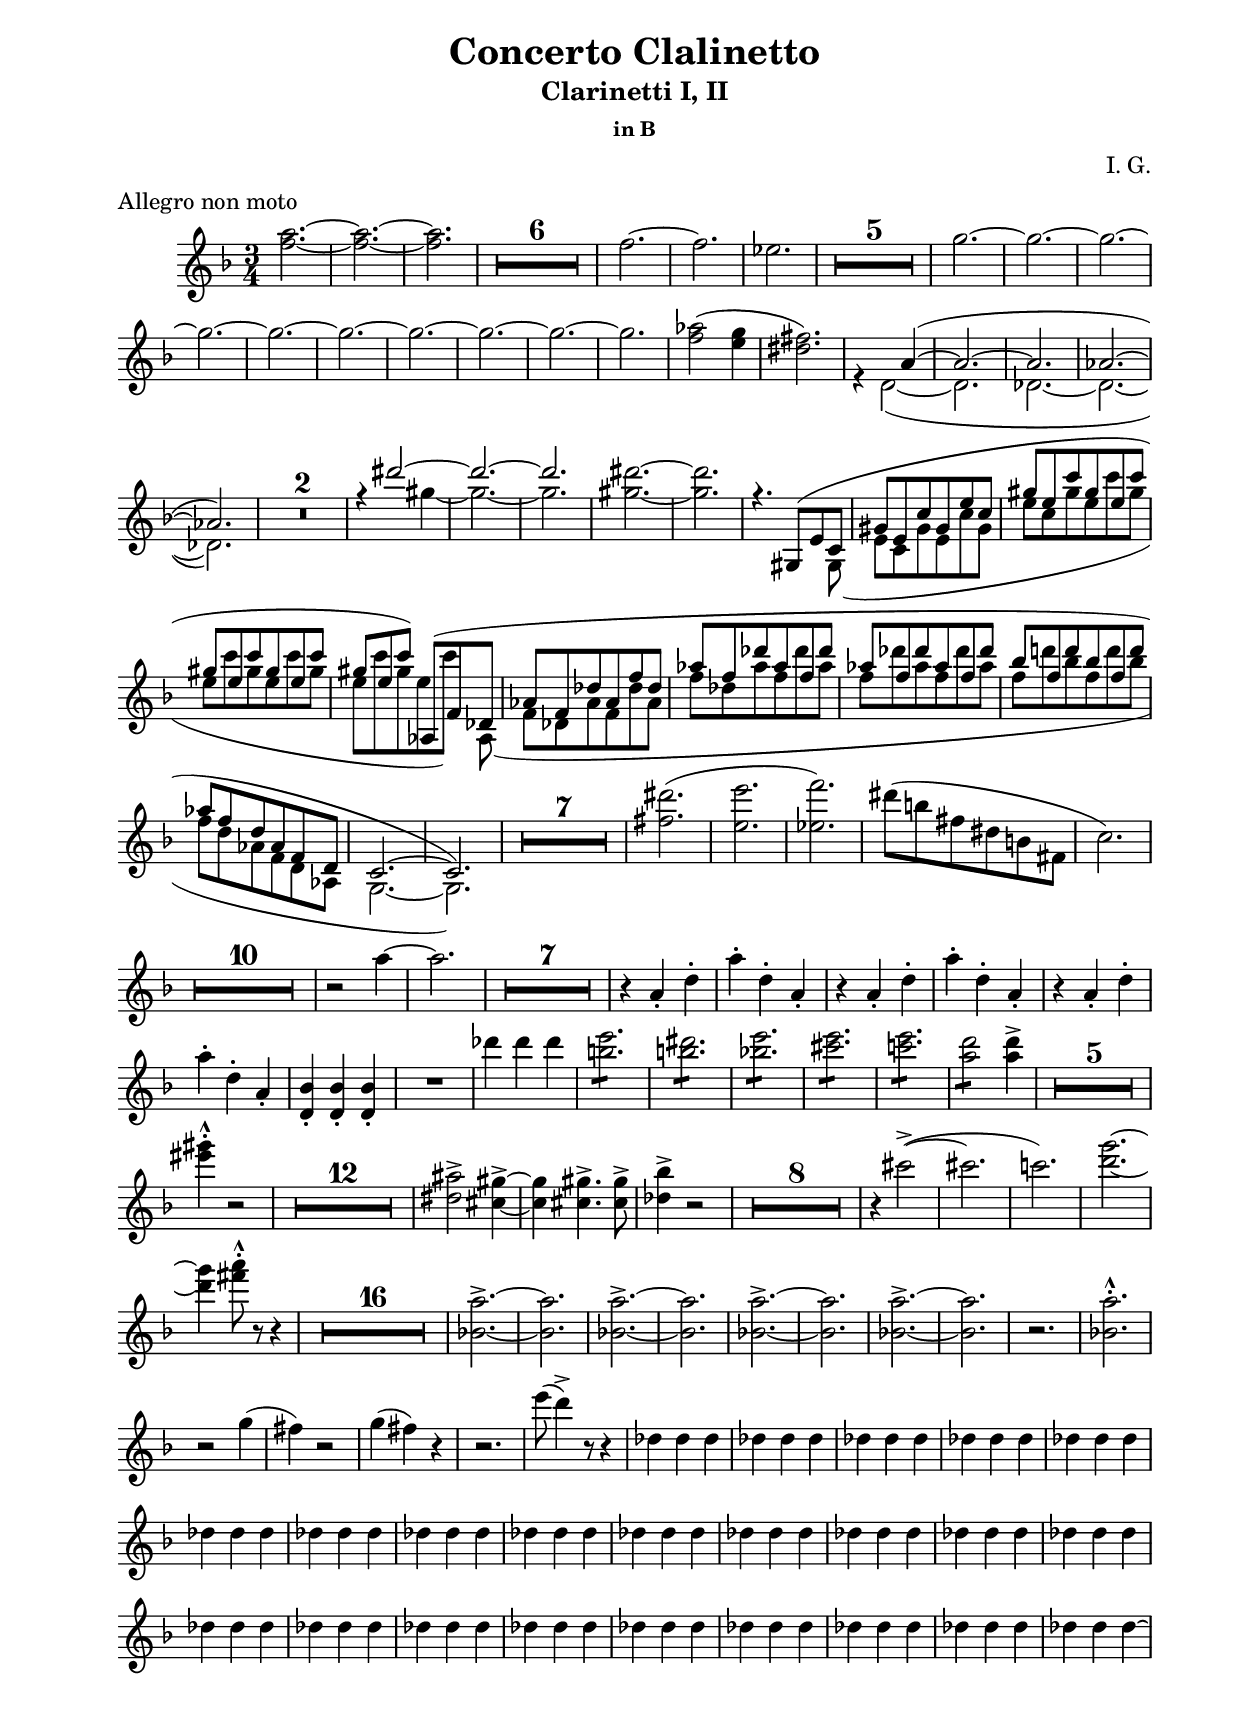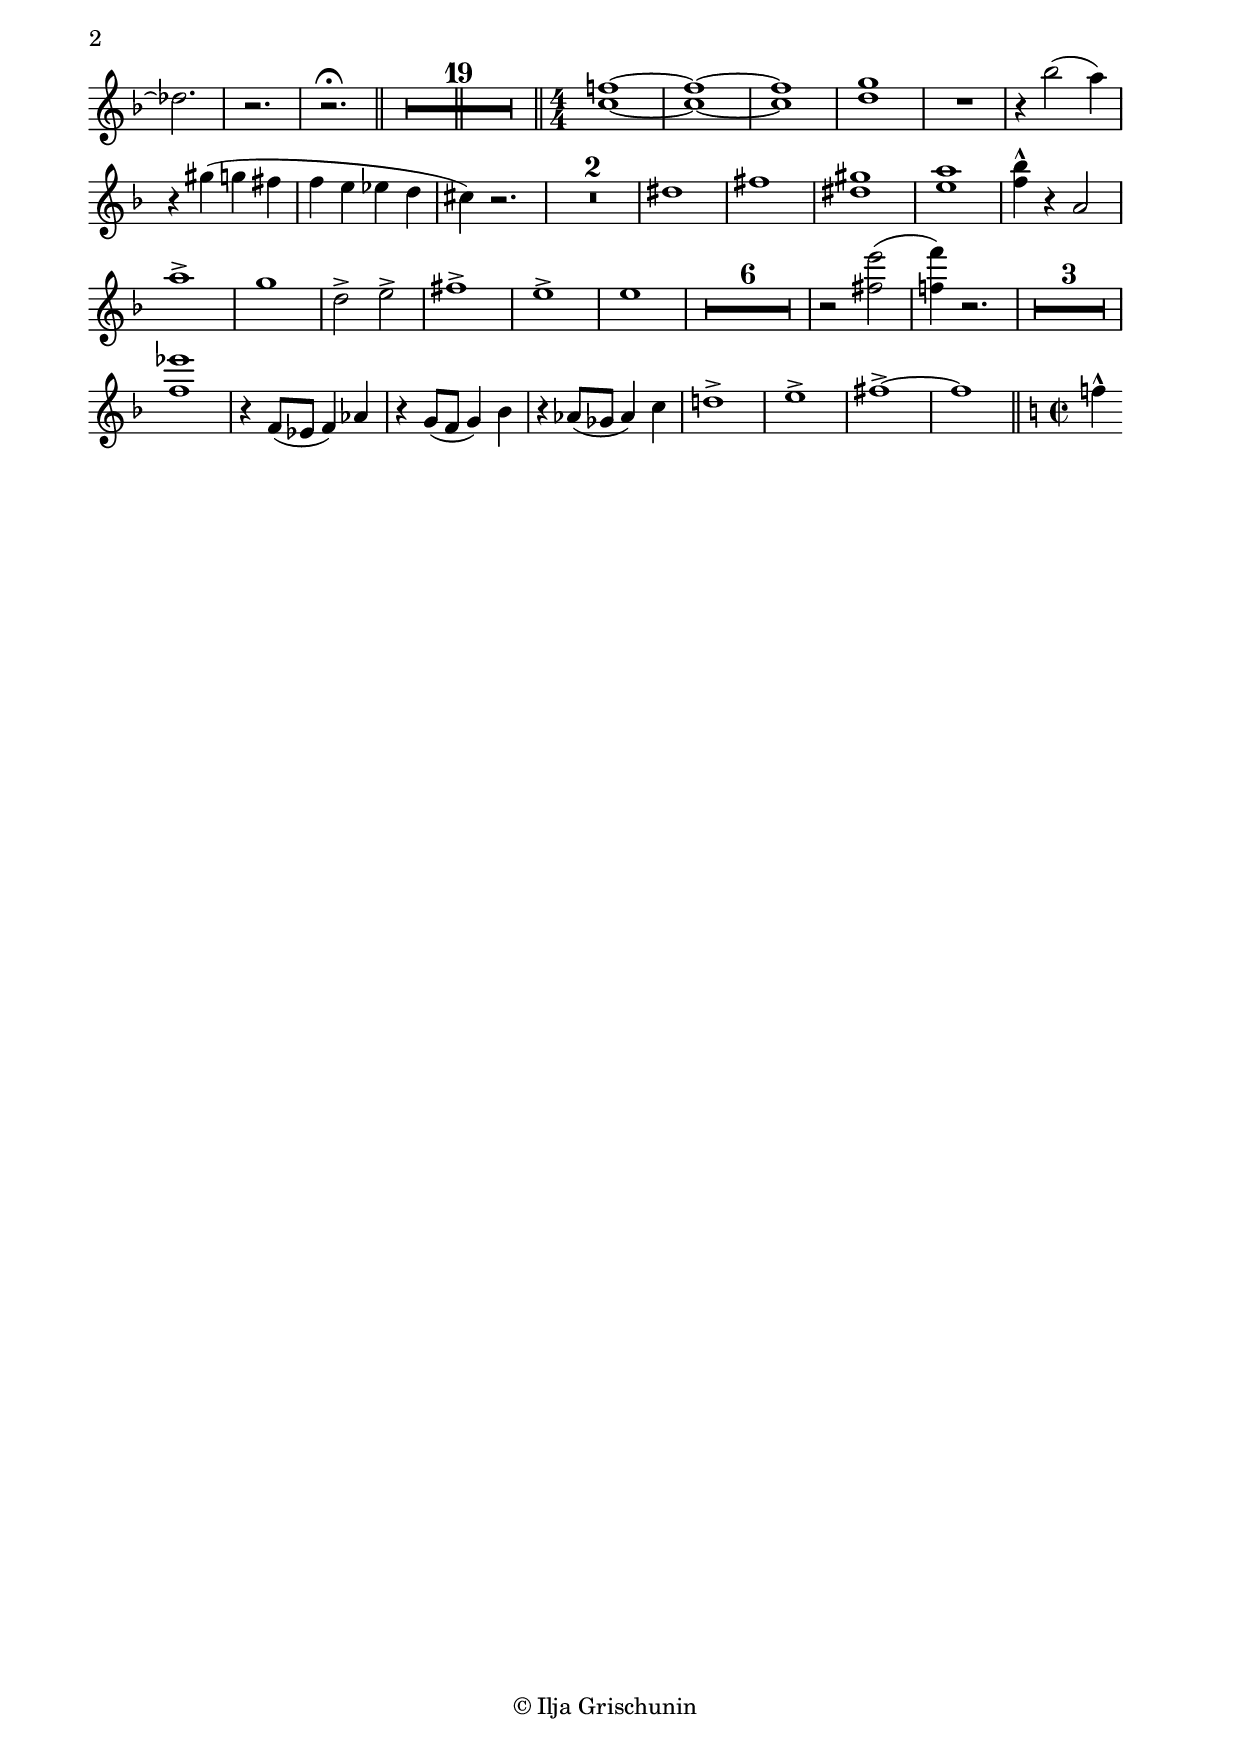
\version "2.19.15"
%\version "2.18.0"

\language "deutsch"

\header {
  title = "Concerto Clalinetto"
  subtitle = "Clarinetti I, II"
  subsubtitle = "in B"
  meter = "Allegro non moto"
  composer = "I. G."
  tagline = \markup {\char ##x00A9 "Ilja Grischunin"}
}

#(ly:set-option 'relative-includes #t)

\paper {
  #(set-paper-size "a4")
  top-system-spacing.basic-distance = #25
  top-markup-spacing.basic-distance = #8
  markup-system-spacing.basic-distance = #8
  %system-system-spacing.basic-distance = #20
  last-bottom-spacing.basic-distance = #25
  two-sided = ##t
  inner-margin = 20
  outer-margin = 15
}

\layout {
  indent = 10
  \context {
    \Score
    \remove "Bar_number_engraver"
  }
}
\version "2.19.15"
%\version "2.18.0"

\language "deutsch"

clarinetOneMusic = \relative es'' {
  \time 3/4
  \key es \major
  \override MultiMeasureRest.expand-limit = #2
  \set Score.skipBars = ##t
  <es g>2.~ q~ q R2.*6 es2.~ es des R2.*5 f2.~ f~ f~ f~ f~ f~ f~ f~ f~ f
  <es ges>2( <d f>4 <cis e>2.)
  <<
    {
      s2 g4~( g2.~ g ges~ ges~)
    }
    \\
    {
      r4 c,2~( c2. ces~ ces~ ces)
    }
  >>
  R2.*2
  <<
    {
      r4 cis''2~ cis2.~ cis
    }
    \\
    {
      s2 fis,4~ fis2.~ fis
    }
  >>
  <fis cis'>~ q
  <<
    {
      r4. fis,,8( d' b fis' d b' fis d' b fis' d b' fis d b' fis d b' fis d b' fis[ d b'])
      ges,,([ es' ces] ges' es ces' ges es' ces ges' es ces' ges es ces' ges es ces' ges es ces'
      as es c' as es c' ges es c ges es c b2.~ b)
    }
    \\
    {
      s4. s4 fis8( d' b fis' d b' fis d' b fis' d b' fis d b' fis d b' fis d[ b' fis d b'])
      ges,,( es' ces ges' es ces' ges es' ces ges' es ces' ges es ces' ges es ces' ges
      es c'! as es c' as es c ges es c ges f2.~ f)
    }
  >>
  R2.*7 <e'' cis'>2.( <d d'><des es'>) cis'8(a e cis a e b'2.) R2.*10 r2 g'4~ g2. R2.*7
  \repeat unfold 3 {r4 g,-. c-. g'-. c,-. g-.} <c, as'>-. q-. q-. R2. ces''4 ces ces
  <a d>2.:8 <a cis>:8 <as! d>:8 <h d>:8 <b! d>:8 <g c>2:8 <g c>4-> R2.*5
  <dis' fis>4-.-^ r2 R2.*12 <cis, gis'>2-> <h fis'>4->~ q q4.-> q8-><ces as'>4-> r2 R2.*8
  r4 h'2->~( h!2. b!) <c f>~ q4 <e g>8-.-^ r r4 R2.*16
  \repeat unfold 4 {<as,,! g'>2.->~ <as g'>} r2. <as! g'>-.-^
  r2 f'4( e) r2 f4( e) r4 r2.d'8( c4->) r8 r4
  \repeat unfold 22 {ces,4 ces ces} ces ces ces~ ces2. r r\fermata
  %%%%%%%%%%%%%%%%%%%
  \bar "||" \cadenzaOn R1*10 \cadenzaOff \bar "||"
  %%%%%%%%%%%%%%%%%%%
  s2.*19
  \bar "||"
  \numericTimeSignature
  \time 4/4
  <b es!>1~ q~ q <c f> R1 r4 as'2( g4) r fis( f e es d des c h) r2. R1*2
  cis1 e <cis fis><d g><es as>4-^ r g,2 g'1-> f c2-> d-> e1-> d-> d 
  R1*6 r2 <e d'>( <es! es'>4) r2. R1*3 <es des'>1
  r4 es,8( des es4) ges r f8( es f4) as r ges8( fes ges4) b 
  c!1-> d-> e->~ e
  \bar "||"
  %%%%%%%%%%%%%%%%%%%%%%%%%%%
  \key b \major
  \defaultTimeSignature
  \time 2/2
  es!4-^
}

\score {
  \new Staff
  \transpose b c' 
  \clarinetOneMusic
}